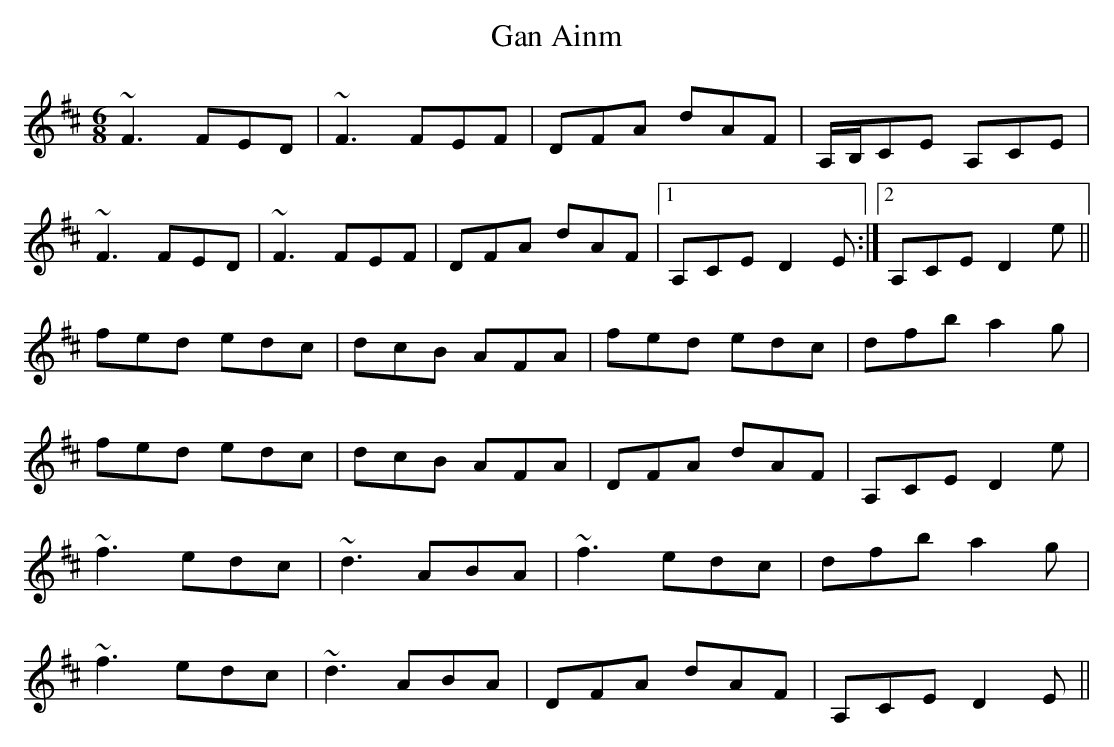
X:1
T:Gan Ainm
M:6/8
L:1/8
K:D
~F3 FED|~F3 FEF|DFA dAF|A,/B,/CE A,CE|!
~F3 FED|~F3 FEF|DFA dAF|1 A,CE D2E:|2 A,CE D2e||!
fed edc|dcB AFA|fed edc|dfb a2g|!
fed edc|dcB AFA|DFA dAF|A,CE D2e|!
~f3 edc|~d3 ABA|~f3 edc|dfb a2g|!
~f3 edc|~d3 ABA|DFA dAF|A,CE D2E||!
